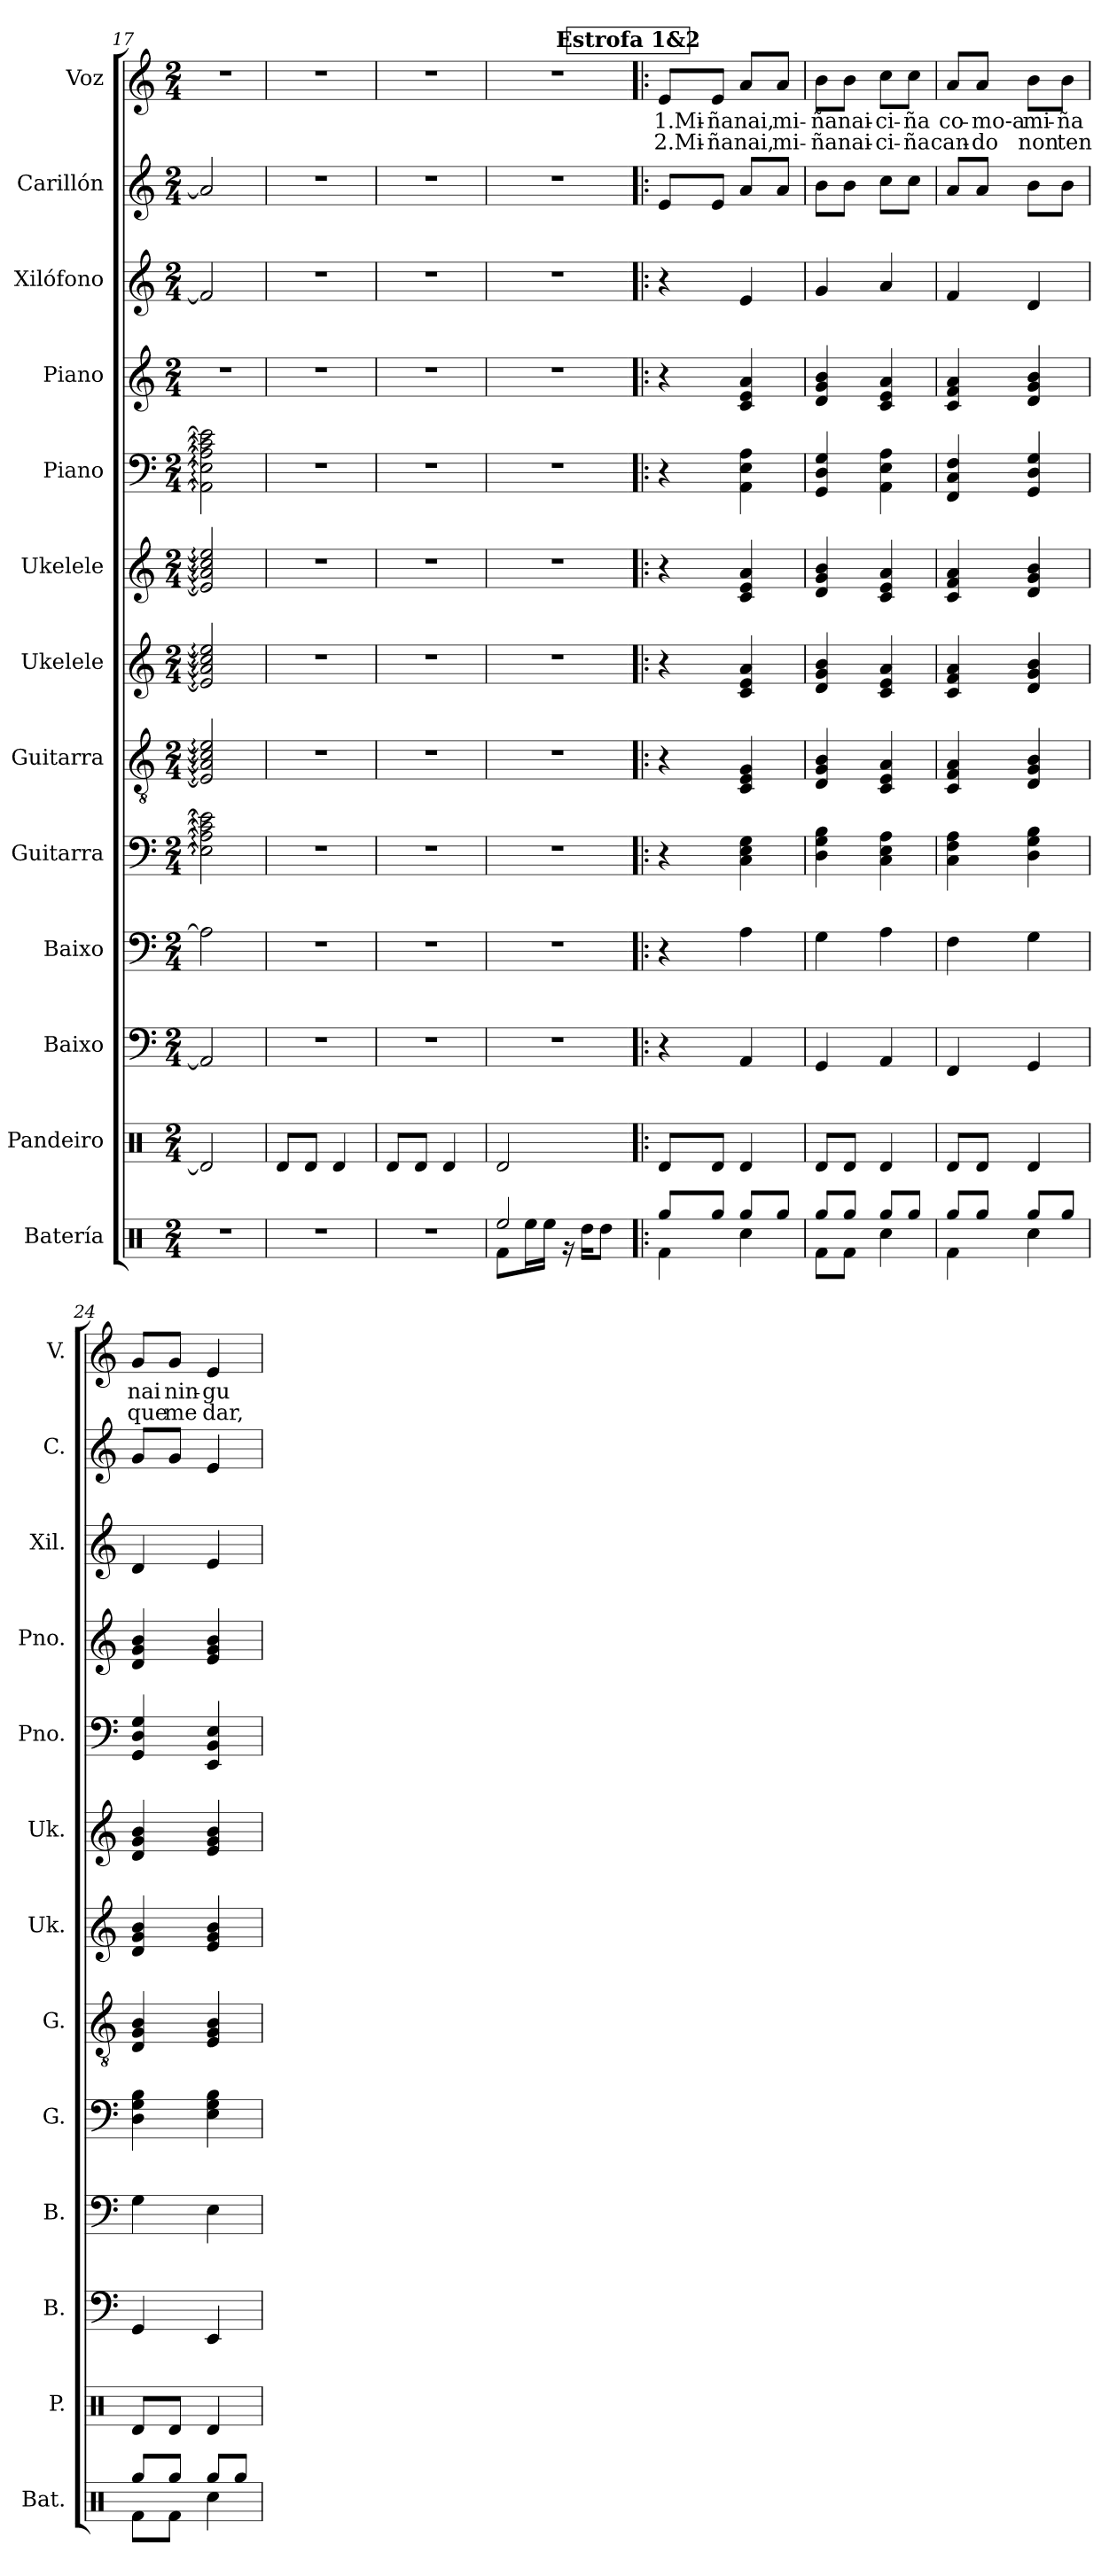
**kern	**kern	**kern	**kern	**kern	**kern	**kern	**kern	**kern	**kern	**kern	**kern	**kern	**text	**text
*part13	*part12	*part11	*part10	*part9	*part8	*part7	*part6	*part5	*part4	*part3	*part2	*part1	*part1	*part1
*staff13	*staff12	*staff11	*staff10	*staff9	*staff8	*staff7	*staff6	*staff5	*staff4	*staff3	*staff2	*staff1	*staff1	*staff1
*I"Batería	*I"Pandeiro	*I"Baixo	*I"Baixo	*I"Guitarra	*I"Guitarra	*I"Ukelele	*I"Ukelele	*I"Piano	*I"Piano	*I"Xilófono	*I"Carillón	*I"Voz	*	*
*I'Bat.	*I'P.	*I'B.	*I'B.	*I'G.	*I'G.	*I'Uk.	*I'Uk.	*I'Pno.	*I'Pno.	*I'Xil.	*I'C.	*I'V.	*	*
*clefX	*clefX	*	*clefF4	*	*clefGv2	*	*clefG2	*clefF4	*clefG2	*clefG2	*clefG2	*clefG2	*	*
*	*	*ITrd7c12	*ITrd7c12	*	*	*	*	*	*	*ITrd-7c-12	*ITrd-14c-24	*	*	*
*k[]	*k[]	*k[]	*k[]	*k[]	*k[]	*k[]	*k[]	*k[]	*k[]	*k[]	*k[]	*k[]	*	*
*M2/4	*M2/4	*M2/4	*M2/4	*M2/4	*M2/4	*M2/4	*M2/4	*M2/4	*M2/4	*M2/4	*M2/4	*M2/4	*	*
=17	=17	=17	=17	=17	=17	=17	=17	=17	=17	=17	=17	=17	=17	=17
2r	2Rd/]	2AAA]	2AA\]	2E]: 2A]: 2c]: 2e]:	2E/]: 2A/]: 2c/]: 2e/]:	2e]: 2a]: 2cc]: 2ee]:	2e/]: 2a/]: 2cc/]: 2ee/]:	2AA\]: 2E\]: 2A\]: 2c\]: 2e\]:	2r	2ff/]	2aaa/]	2r	.	.
=18	=18	=18	=18	=18	=18	=18	=18	=18	=18	=18	=18	=18	=18	=18
2r	8Rd/L	2r	2r	2r	2r	2r	2r	2r	2r	2r	2r	2r	.	.
.	8Rd/J	.	.	.	.	.	.	.	.	.	.	.	.	.
.	4Rd/	.	.	.	.	.	.	.	.	.	.	.	.	.
!!LO:PB:g=z
=19	=19	=19	=19	=19	=19	=19	=19	=19	=19	=19	=19	=19	=19	=19
2r	8Rd/L	2r	2r	2r	2r	2r	2r	2r	2r	2r	2r	2r	.	.
.	8Rd/J	.	.	.	.	.	.	.	.	.	.	.	.	.
.	4Rd/	.	.	.	.	.	.	.	.	.	.	.	.	.
=20	=20	=20	=20	=20	=20	=20	=20	=20	=20	=20	=20	=20	=20	=20
*^	*	*	*	*	*	*	*	*	*	*	*	*	*	*
2Ree/	8Rf\L	2Rd/	2r	2r	2r	2r	2r	2r	2r	2r	2r	2r	2r	.	.
.	16Ree\L	.	.	.	.	.	.	.	.	.	.	.	.	.	.
.	16Ree\JJ	.	.	.	.	.	.	.	.	.	.	.	.	.	.
.	16r	.	.	.	.	.	.	.	.	.	.	.	.	.	.
.	16Rdd\KL	.	.	.	.	.	.	.	.	.	.	.	.	.	.
.	8Rdd\J	.	.	.	.	.	.	.	.	.	.	.	.	.	.
!!LO:REH:place=s1:a:B:fs=14:t=Estrofa 1&2
=21!|:	=21!|:	=21!|:	=21!|:	=21!|:	=21!|:	=21!|:	=21!|:	=21!|:	=21!|:	=21!|:	=21!|:	=21!|:	=21!|:	=21!|:	=21!|:
!	!	!	!	!	!	!	!	!	!	!	!	!	!	!LO:LY:b	!LO:LY:b
8Rgg/L	4Rf\	8Rd/L	4r	4r	4r	4r	4r	4r	4r	4r	4r	8eee/L	8e/L	1.Mi-	2.Mi-
!	!	!	!	!	!	!	!	!	!	!	!	!	!	!LO:LY:b	!LO:LY:b
8Rgg/J	.	8Rd/J	.	.	.	.	.	.	.	.	.	8eee/J	8e/J	ña	ña
!	!	!	!	!	!	!	!	!	!	!	!	!	!	!LO:LY:b	!LO:LY:b
8Rgg/L	4Rcc\	4Rd/	4AAA	4AA\	4C 4E 4G	4C/ 4E/ 4G/	4c 4e 4a	4c/ 4e/ 4a/	4AA\ 4E\ 4A\	4c/ 4e/ 4a/	4ee/	8aaa/L	8a/L	nai,	nai,
!	!	!	!	!	!	!	!	!	!	!	!	!	!	!LO:LY:b	!LO:LY:b
8Rgg/J	.	.	.	.	.	.	.	.	.	.	.	8aaa/J	8a/J	mi-	mi-
=22	=22	=22	=22	=22	=22	=22	=22	=22	=22	=22	=22	=22	=22	=22	=22
!	!	!	!	!	!	!	!	!	!	!	!	!	!	!LO:LY:b	!LO:LY:b
8Rgg/L	8Rf\L	8Rd/L	4GGG	4GG\	4D 4G 4B	4D/ 4G/ 4B/	4d 4g 4b	4d/ 4g/ 4b/	4GG/ 4D/ 4G/	4d/ 4g/ 4b/	4gg/	8bbb\L	8b\L	-ña	-ña
!	!	!	!	!	!	!	!	!	!	!	!	!	!	!LO:LY:b	!LO:LY:b
8Rgg/J	8Rf\J	8Rd/J	.	.	.	.	.	.	.	.	.	8bbb\J	8b\J	nai-	nai-
!	!	!	!	!	!	!	!	!	!	!	!	!	!	!LO:LY:b	!LO:LY:b
8Rgg/L	4Rcc\	4Rd/	4AAA	4AA\	4C 4E 4A	4C/ 4E/ 4A/	4c 4e 4a	4c/ 4e/ 4a/	4AA\ 4E\ 4A\	4c/ 4e/ 4a/	4aa/	8cccc\L	8cc\L	-ci-	-ci-
!	!	!	!	!	!	!	!	!	!	!	!	!	!	!LO:LY:b	!LO:LY:b
8Rgg/J	.	.	.	.	.	.	.	.	.	.	.	8cccc\J	8cc\J	-ña	-ña
=23	=23	=23	=23	=23	=23	=23	=23	=23	=23	=23	=23	=23	=23	=23	=23
!	!	!	!	!	!	!	!	!	!	!	!	!	!	!LO:LY:b	!LO:LY:b
8Rgg/L	4Rf\	8Rd/L	4FFF	4FF\	4C 4F 4A	4C/ 4F/ 4A/	4c 4f 4a	4c/ 4f/ 4a/	4FF/ 4C/ 4F/	4c/ 4f/ 4a/	4ff/	8aaa/L	8a/L	co-	can-
!	!	!	!	!	!	!	!	!	!	!	!	!	!	!LO:LY:b	!LO:LY:b
8Rgg/J	.	8Rd/J	.	.	.	.	.	.	.	.	.	8aaa/J	8a/J	-mo-a	-do
!	!	!	!	!	!	!	!	!	!	!	!	!	!	!LO:LY:b	!LO:LY:b
8Rgg/L	4Rcc\	4Rd/	4GGG	4GG\	4D 4G 4B	4D/ 4G/ 4B/	4d 4g 4b	4d/ 4g/ 4b/	4GG/ 4D/ 4G/	4d/ 4g/ 4b/	4dd/	8bbb\L	8b\L	mi-	non
!	!	!	!	!	!	!	!	!	!	!	!	!	!	!LO:LY:b	!LO:LY:b
8Rgg/J	.	.	.	.	.	.	.	.	.	.	.	8bbb\J	8b\J	-ña	ten
=24	=24	=24	=24	=24	=24	=24	=24	=24	=24	=24	=24	=24	=24	=24	=24
!	!	!	!	!	!	!	!	!	!	!	!	!	!	!LO:LY:b	!LO:LY:b
8Rgg/L	8Rf\L	8Rd/L	4GGG	4GG\	4D 4G 4B	4D/ 4G/ 4B/	4d 4g 4b	4d/ 4g/ 4b/	4GG/ 4D/ 4G/	4d/ 4g/ 4b/	4dd/	8ggg/L	8g/L	nai	que
!	!	!	!	!	!	!	!	!	!	!	!	!	!	!LO:LY:b	!LO:LY:b
8Rgg/J	8Rf\J	8Rd/J	.	.	.	.	.	.	.	.	.	8ggg/J	8g/J	nin-	me
!	!	!	!	!	!	!	!	!	!	!	!	!	!	!LO:LY:b	!LO:LY:b
8Rgg/L	4Rcc\	4Rd/	4EEE	4EE\	4E 4G 4B	4E/ 4G/ 4B/	4e 4g 4b	4e/ 4g/ 4b/	4EE/ 4BB/ 4E/	4e/ 4g/ 4b/	4ee/	4eee/	4e/	-gu-	dar,
8Rgg/J	.	.	.	.	.	.	.	.	.	.	.	.	.	.	.
*v	*v	*	*	*	*	*	*	*	*	*	*	*	*	*	*
=	=	=	=	=	=	=	=	=	=	=	=	=	=	=
*-	*-	*-	*-	*-	*-	*-	*-	*-	*-	*-	*-	*-	*-	*-
